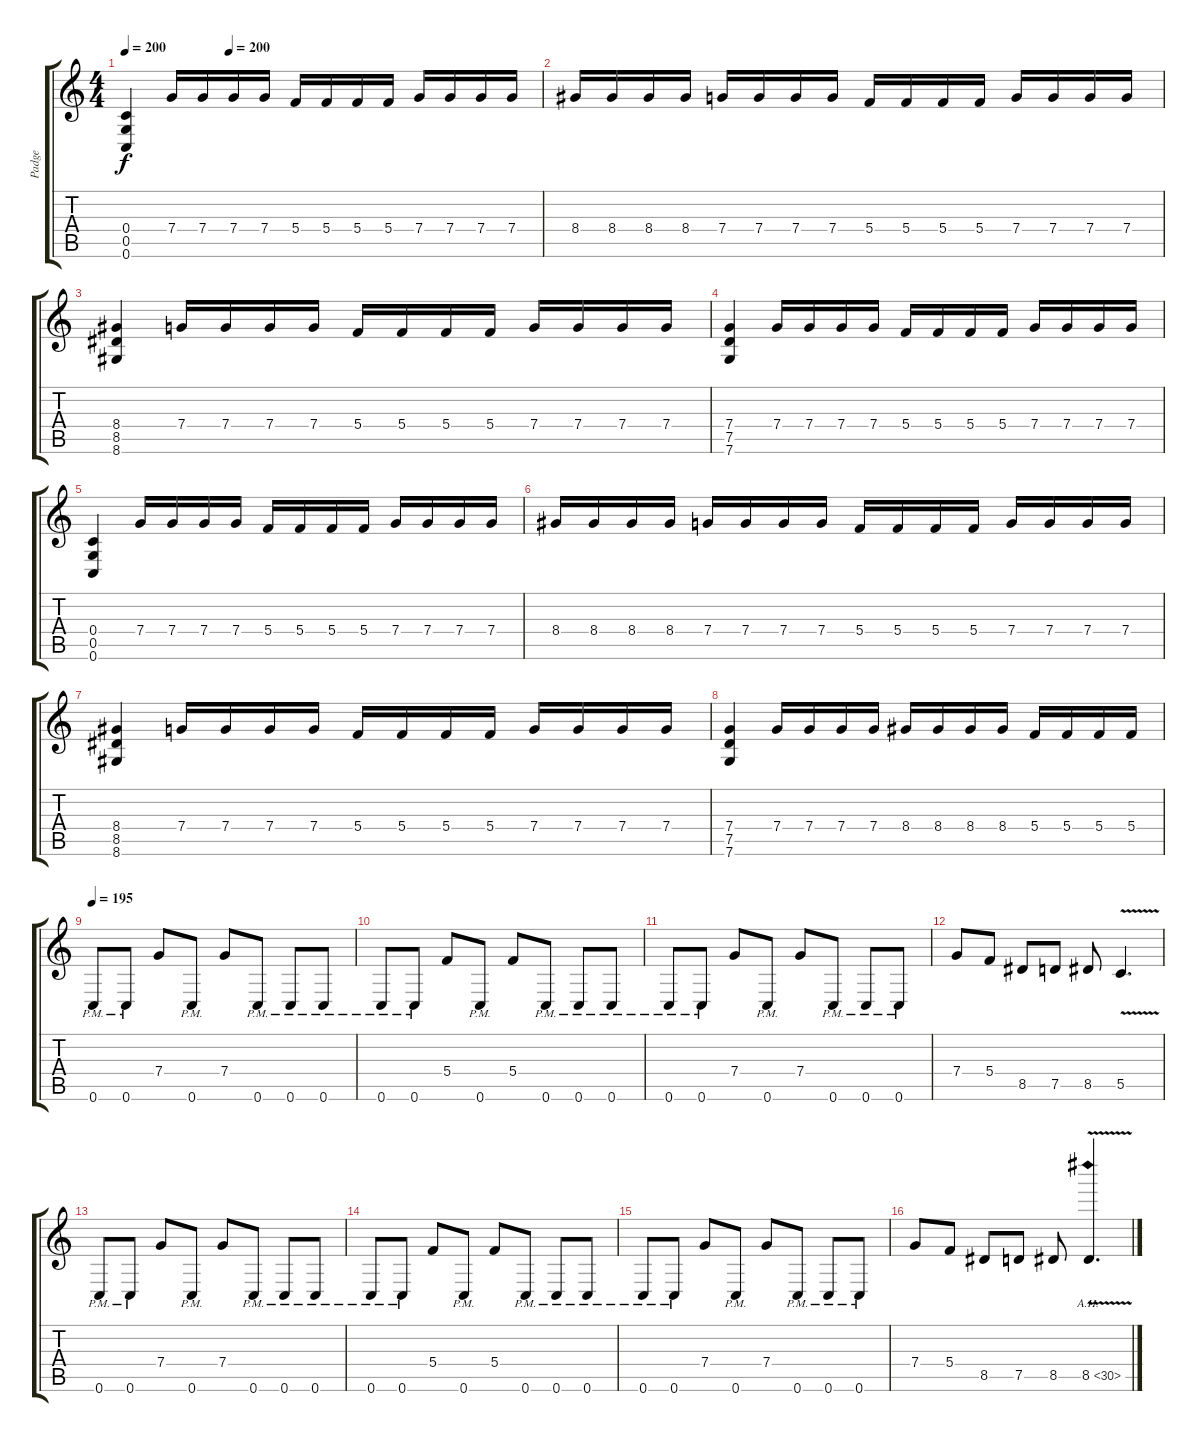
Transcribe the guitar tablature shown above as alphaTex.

\track ("Padge" "Padge") {instrument overdrivenguitar}
\staff {score tabs}
\tuning (D4 A3 F3 C3 G2 C2) {hide}
\ts (4 4)
\tempo 200
\tempo (200 0.25)
\clef g2
\ks c
(0.4 0.5 0.6).4{dy f} 7.4.16 7.4.16 7.4.16 7.4.16 5.4.16 5.4.16 5.4.16 5.4.16 7.4.16 7.4.16 7.4.16 7.4.16 |
8.4.16 8.4.16 8.4.16 8.4.16 7.4.16 7.4.16 7.4.16 7.4.16 5.4.16 5.4.16 5.4.16 5.4.16 7.4.16 7.4.16 7.4.16 7.4.16 |
(8.4 8.5 8.6).4 7.4.16 7.4.16 7.4.16 7.4.16 5.4.16 5.4.16 5.4.16 5.4.16 7.4.16 7.4.16 7.4.16 7.4.16 |
(7.4 7.5 7.6).4 7.4.16 7.4.16 7.4.16 7.4.16 5.4.16 5.4.16 5.4.16 5.4.16 7.4.16 7.4.16 7.4.16 7.4.16 |
(0.4 0.5 0.6).4 7.4.16 7.4.16 7.4.16 7.4.16 5.4.16 5.4.16 5.4.16 5.4.16 7.4.16 7.4.16 7.4.16 7.4.16 |
8.4.16 8.4.16 8.4.16 8.4.16 7.4.16 7.4.16 7.4.16 7.4.16 5.4.16 5.4.16 5.4.16 5.4.16 7.4.16 7.4.16 7.4.16 7.4.16 |
(8.4 8.5 8.6).4 7.4.16 7.4.16 7.4.16 7.4.16 5.4.16 5.4.16 5.4.16 5.4.16 7.4.16 7.4.16 7.4.16 7.4.16 |
(7.4 7.5 7.6).4 7.4.16 7.4.16 7.4.16 7.4.16 8.4.16 8.4.16 8.4.16 8.4.16 5.4.16 5.4.16 5.4.16 5.4.16 |
\tempo 195
0.6{pm}.8 0.6{pm}.8 7.4.8 0.6{pm}.8 7.4.8 0.6{pm}.8 0.6{pm}.8 0.6{pm}.8 |
0.6{pm}.8 0.6{pm}.8 5.4.8 0.6{pm}.8 5.4.8 0.6{pm}.8 0.6{pm}.8 0.6{pm}.8 |
0.6{pm}.8 0.6{pm}.8 7.4.8 0.6{pm}.8 7.4.8 0.6{pm}.8 0.6{pm}.8 0.6{pm}.8 |
7.4.8 5.4.8 8.5.8 7.5.8 8.5.8 5.5{v}.4{d} |
0.6{pm}.8 0.6{pm}.8 7.4.8 0.6{pm}.8 7.4.8 0.6{pm}.8 0.6{pm}.8 0.6{pm}.8 |
0.6{pm}.8 0.6{pm}.8 5.4.8 0.6{pm}.8 5.4.8 0.6{pm}.8 0.6{pm}.8 0.6{pm}.8 |
0.6{pm}.8 0.6{pm}.8 7.4.8 0.6{pm}.8 7.4.8 0.6{pm}.8 0.6{pm}.8 0.6{pm}.8 |
7.4.8 5.4.8 8.5.8 7.5.8 8.5.8 8.5{ah 22 v}.4{d}
